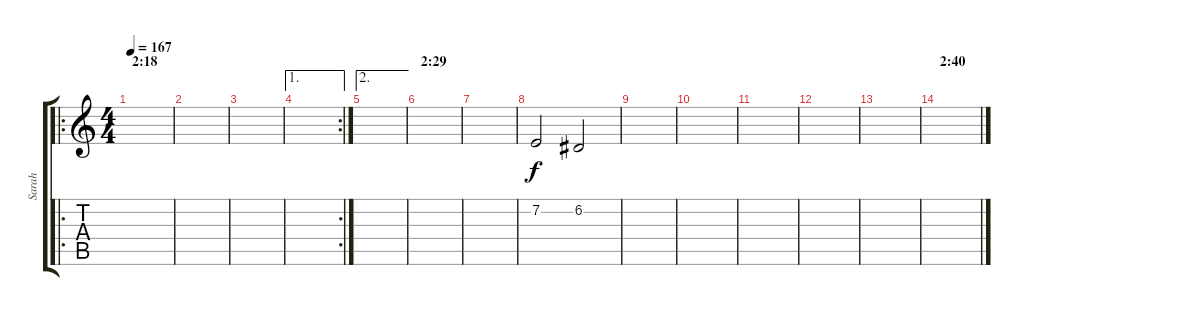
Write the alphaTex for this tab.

\track ("Sarah" "Sarah") {instrument choiraahs}
\staff {score tabs}
\tuning (D4 A3 F3 C3 G2 D2) {hide}
\ro
\ts (4 4)
\section ("" "2:18")
\tempo 167
\clef g2
\ks c
|
|
|
\ae 1
\rc 2
|
\ae 2
|
\section ("" "2:29")
|
|
7.2.2 6.2.2 |
|
|
|
|
|
\section ("" "2:40")
